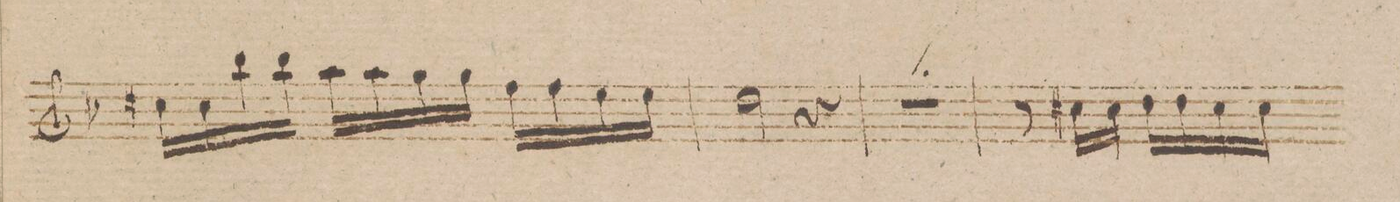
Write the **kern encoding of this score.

**kern	**dynam
*I"Violino 1mo	*
*clefG2	*
*k[b-]	*
*met(c|)	*
*M3/4	*
16cc#X\LL	.
16cc#\	.
16bb-\	.
16bb-\JJ	.
16aa\LL	.
16aa\	.
16gg\	.
16gg\JJ	.
16ff\LL	.
16ff\	.
16ee\	.
16ee\JJ	.
=210	=210
2dd\	.
4r	.
=211	=211
2.r	.
=212	=212
8r	.
16cc#X\LL	.
16cc#\JJ	.
16dd\LL	.
16dd\	.
16cc#\	.
16cc#\JJ	.
*-	*-
